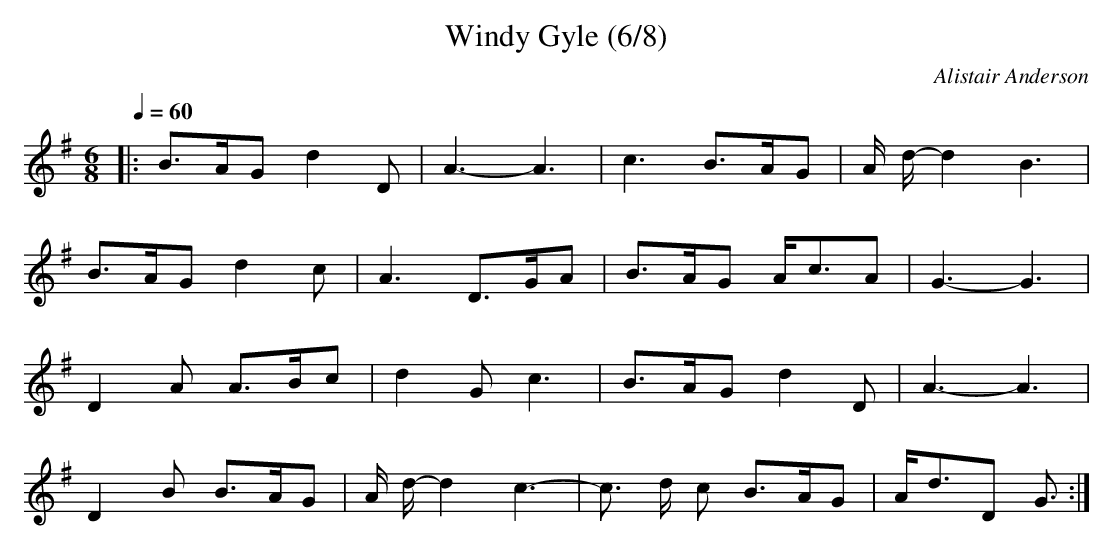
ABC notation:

X:1
T:Windy Gyle (6/8)
C:Alistair Anderson
Q:1/4=60
M:6/8
L:1/16
K:G
|:B3AG2 d4 D2 | A6-A6 | c6 B3AG2 | A d-d4 B6 |
B3AG2 d4 c2 | A6 D3GA2 | B3AG2 Ac3A2 | G6-G6 |
D4 A2 A3Bc2 | d4 G2 c6 | B3AG2 d4 D2 | A6-A6 |
D4 B2 B3AG2 | A d-d4 c6-|c3 d c2 B3AG2 | Ad3D2 G3 :|
